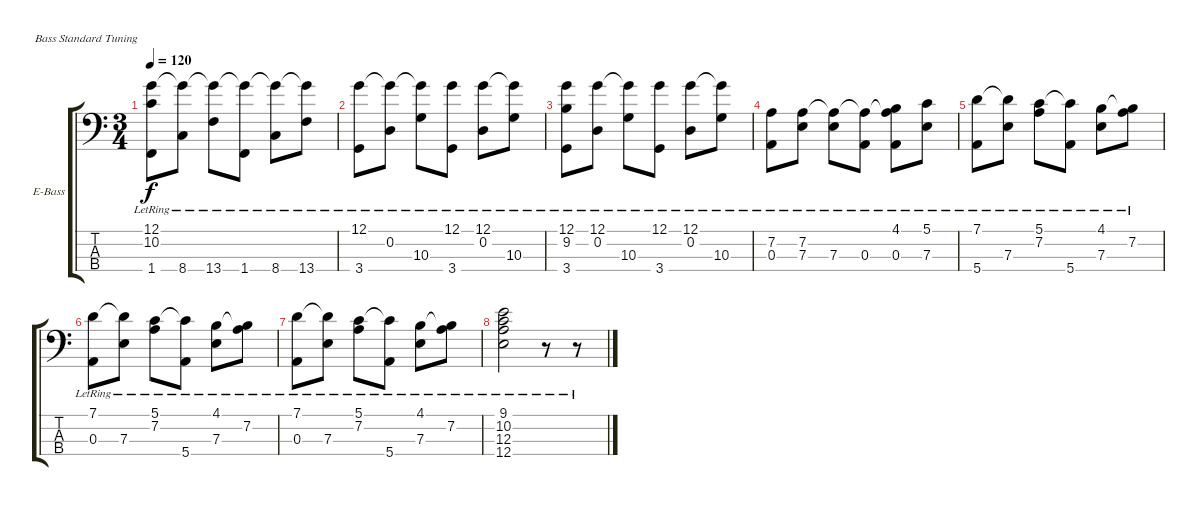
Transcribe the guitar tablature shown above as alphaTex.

\defaultSystemsLayout 4
\bracketExtendMode groupsimilarinstruments
\firstSystemTrackNameOrientation horizontal
\otherSystemsTrackNameOrientation horizontal
\track ("Electric Bass" "E-Bass") {instrument electricbassfinger}
\staff {score tabs}
\tuning (G2 D2 A1 E1)
\ts (3 4)
\tempo 120
\clef f4
\ks c
(1.4{lr} 10.2{lr} 12.1{t}).8{dy f} (8.4{lr} 12.1{t}).8 (13.4{lr} 12.1{t}).8 (1.4{lr} 12.1{t}).8 (8.4{lr} 12.1{t}).8 (13.4{lr} 12.1{t}).8 |
(3.4{lr} 12.1).8 (0.2{lr} 12.1{t}).8 (10.3{lr} 12.1{t}).8 (12.1 3.4{lr}).8 (0.2{lr} 12.1).8 (10.3{lr} 12.1{t}).8 |
(12.1 9.2{lr} 3.4{lr}).8 (0.2{lr} 12.1).8 (10.3{lr} 12.1{t}).8 (12.1 3.4{lr}).8 (0.2{lr} 12.1).8 (10.3{lr} 12.1{t}).8 |
(0.3{lr} 7.2{lr}).8 (7.3{lr} 7.2{lr}).8 (7.3{lr} 7.2{lr t}).8 (0.3{lr} 7.2{lr t}).8 (0.3{lr} 7.2{lr t} 4.1).8 (7.3{lr} 5.1).8 |
(5.4{lr} 7.1{lr}).8 (7.3{lr} 7.1{lr t}).8 (7.2{lr} 5.1{lr}).8 (5.4{lr} 5.1{lr t}).8 (7.3{lr} 4.1{lr}).8 (7.2{lr} 4.1{lr t}).8 |
(0.3{lr} 7.1{lr}).8 (7.3{lr} 7.1{lr t}).8 (7.2{lr} 5.1{lr}).8 (5.4{lr} 5.1{lr t}).8 (7.3{lr} 4.1{lr}).8 (7.2{lr} 4.1{lr t}).8 |
(0.3{lr} 7.1{lr}).8 (7.3{lr} 7.1{lr t}).8 (7.2{lr} 5.1{lr}).8 (5.4{lr} 5.1{lr t}).8 (7.3{lr} 4.1{lr}).8 (7.2{lr} 4.1{lr t}).8 |
(12.4{lr} 12.3{lr} 10.2{lr} 9.1{lr}).2 r.8 r.8
